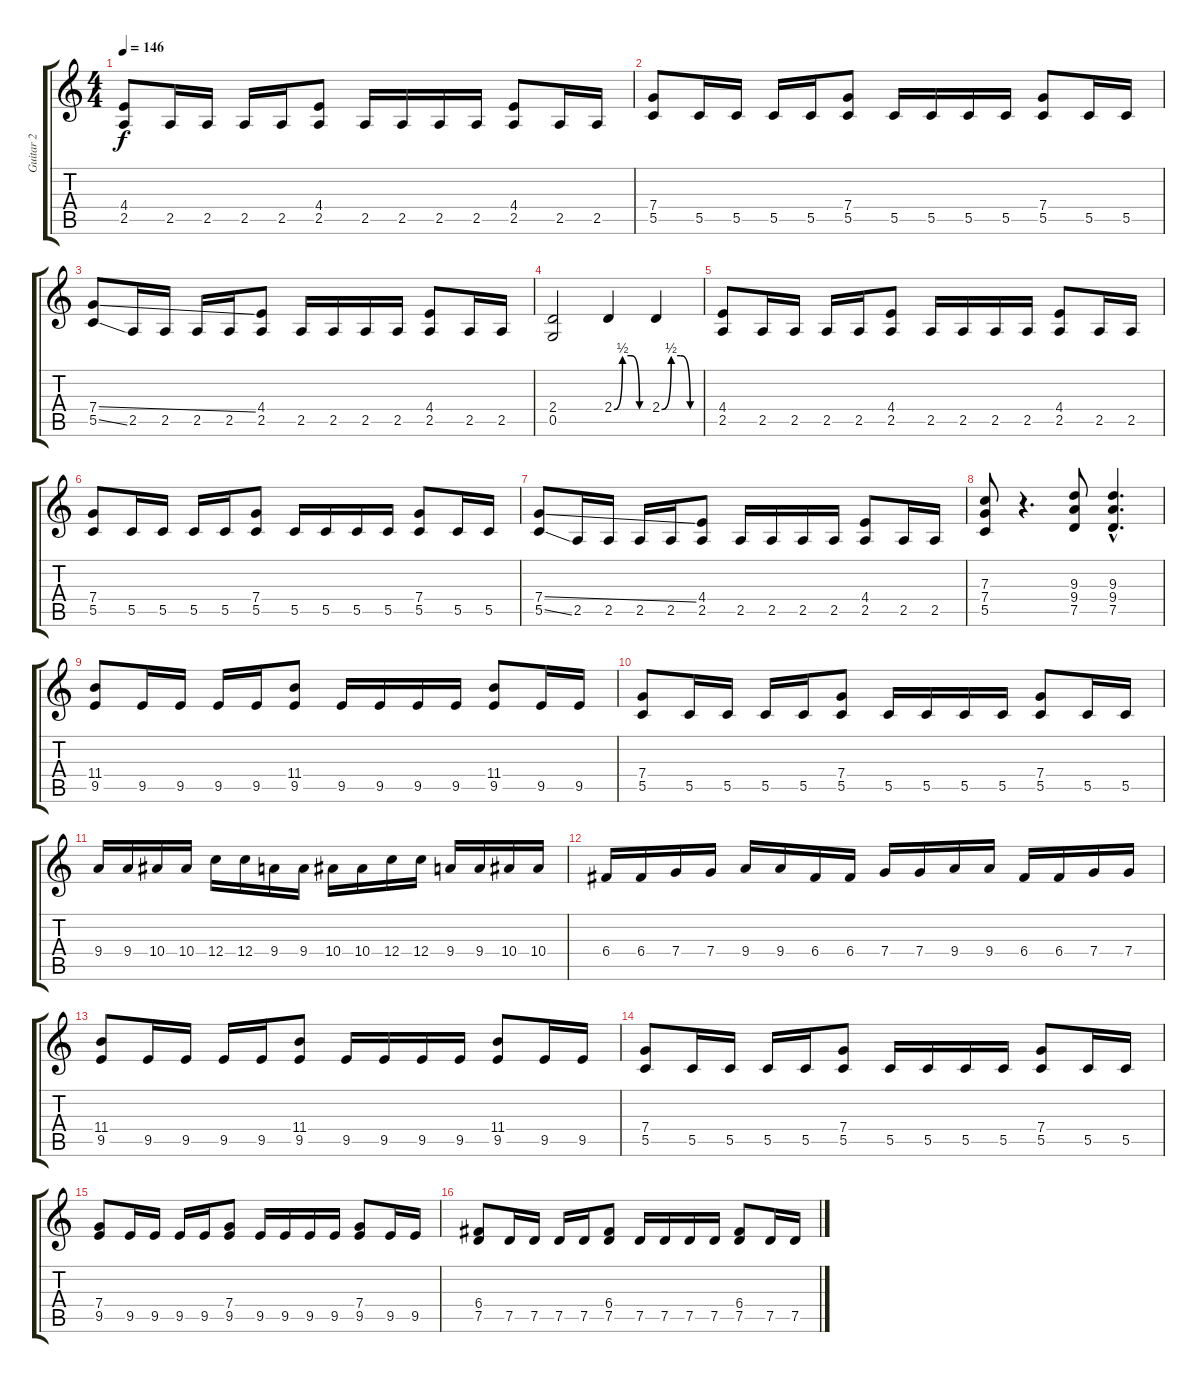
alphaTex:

\track ("Guitar 2" "Guitar 2") {instrument distortionguitar}
\staff {score tabs}
\tuning (D4 A3 F3 C3 G2 D2) {hide}
\ts (4 4)
\tempo 146
\clef g2
\ks c
(4.4 2.5).8{dy f} 2.5.16 2.5.16 2.5.16 2.5.16 (4.4 2.5).8 2.5.16 2.5.16 2.5.16 2.5.16 (4.4 2.5).8 2.5.16 2.5.16 |
(7.4 5.5).8 5.5.16 5.5.16 5.5.16 5.5.16 (7.4 5.5).8 5.5.16 5.5.16 5.5.16 5.5.16 (7.4 5.5).8 5.5.16 5.5.16 |
(7.4{ss} 5.5{ss}).8 2.5.16 2.5.16 2.5.16 2.5.16 (4.4 2.5).8 2.5.16 2.5.16 2.5.16 2.5.16 (4.4 2.5).8 2.5.16 2.5.16 |
(2.4 0.5).2 2.4{be (custom 0 0 15 2 30 2 45 0 60 0)}.4{instrument guitarharmonics} 2.4{be (custom 0 0 15 2 30 2 45 0 60 0)}.4 |
(4.4 2.5).8{instrument distortionguitar} 2.5.16 2.5.16 2.5.16 2.5.16 (4.4 2.5).8 2.5.16 2.5.16 2.5.16 2.5.16 (4.4 2.5).8 2.5.16 2.5.16 |
(7.4 5.5).8 5.5.16 5.5.16 5.5.16 5.5.16 (7.4 5.5).8 5.5.16 5.5.16 5.5.16 5.5.16 (7.4 5.5).8 5.5.16 5.5.16 |
(7.4{ss} 5.5{ss}).8 2.5.16 2.5.16 2.5.16 2.5.16 (4.4 2.5).8 2.5.16 2.5.16 2.5.16 2.5.16 (4.4 2.5).8 2.5.16 2.5.16 |
(7.3 7.4 5.5).8 r.4{d} (9.3 9.4 7.5).8 (9.3{hac} 9.4{hac} 7.5{hac}).4{d} |
(11.4 9.5).8 9.5.16 9.5.16 9.5.16 9.5.16 (11.4 9.5).8 9.5.16 9.5.16 9.5.16 9.5.16 (11.4 9.5).8 9.5.16 9.5.16 |
(7.4 5.5).8 5.5.16 5.5.16 5.5.16 5.5.16 (7.4 5.5).8 5.5.16 5.5.16 5.5.16 5.5.16 (7.4 5.5).8 5.5.16 5.5.16 |
9.4.16 9.4.16 10.4.16 10.4.16 12.4.16 12.4.16 9.4.16 9.4.16 10.4.16 10.4.16 12.4.16 12.4.16 9.4.16 9.4.16 10.4.16 10.4.16 |
6.4.16 6.4.16 7.4.16 7.4.16 9.4.16 9.4.16 6.4.16 6.4.16 7.4.16 7.4.16 9.4.16 9.4.16 6.4.16 6.4.16 7.4.16 7.4.16 |
(11.4 9.5).8 9.5.16 9.5.16 9.5.16 9.5.16 (11.4 9.5).8 9.5.16 9.5.16 9.5.16 9.5.16 (11.4 9.5).8 9.5.16 9.5.16 |
(7.4 5.5).8 5.5.16 5.5.16 5.5.16 5.5.16 (7.4 5.5).8 5.5.16 5.5.16 5.5.16 5.5.16 (7.4 5.5).8 5.5.16 5.5.16 |
(7.4 9.5).8 9.5.16 9.5.16 9.5.16 9.5.16 (7.4 9.5).8 9.5.16 9.5.16 9.5.16 9.5.16 (7.4 9.5).8 9.5.16 9.5.16 |
(6.4 7.5).8 7.5.16 7.5.16 7.5.16 7.5.16 (6.4 7.5).8 7.5.16 7.5.16 7.5.16 7.5.16 (6.4 7.5).8 7.5.16 7.5.16
